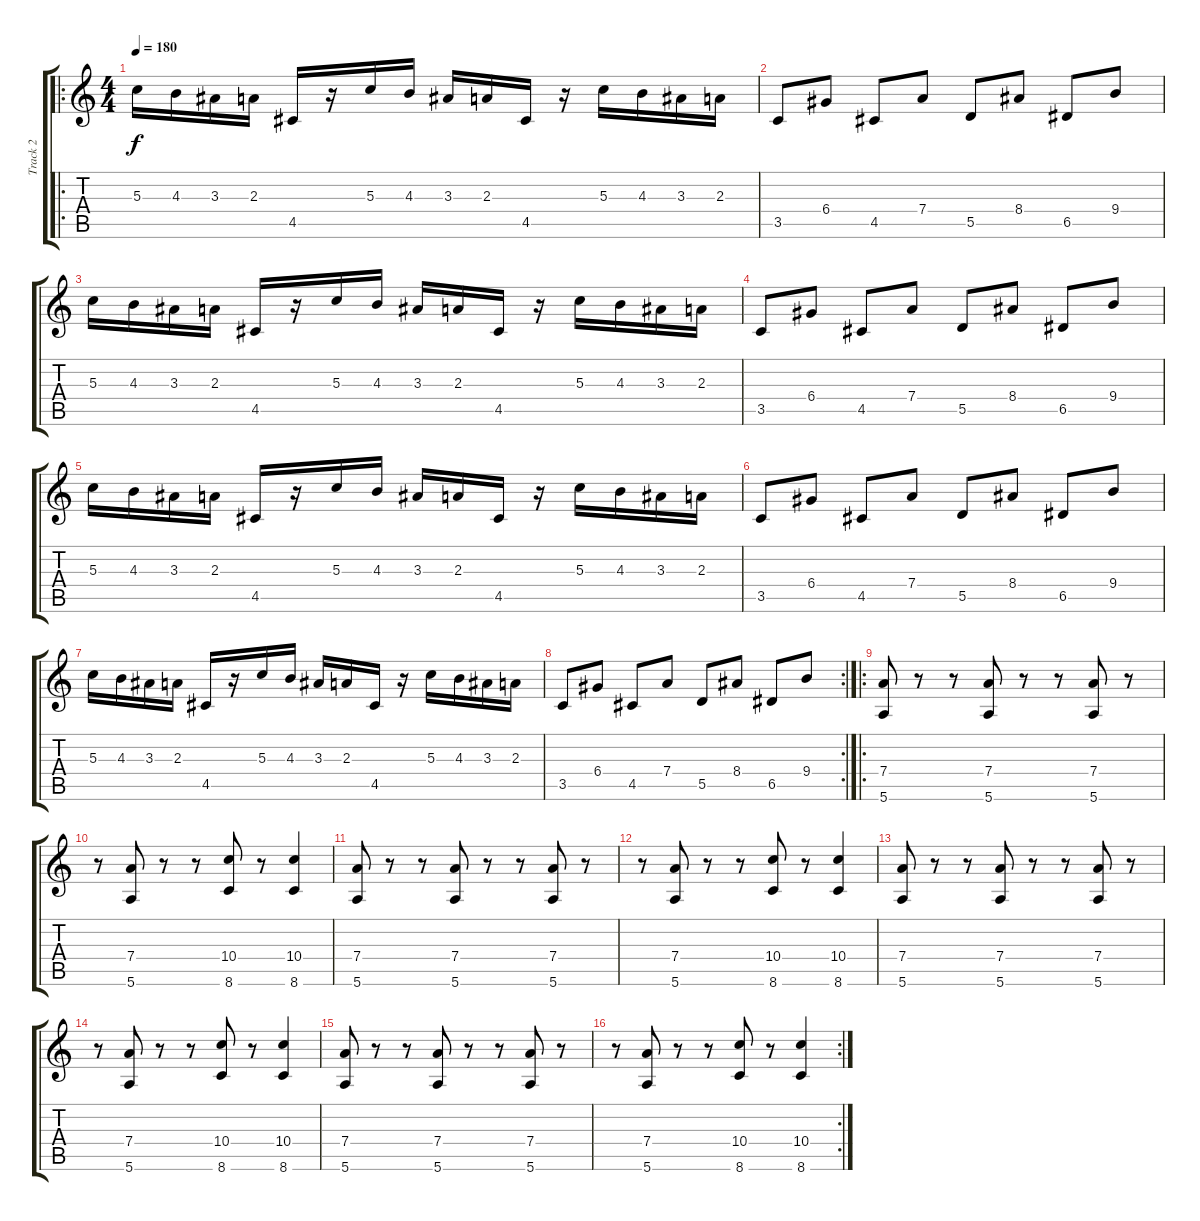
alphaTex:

\track ("Track 2" "Track 2") {instrument distortionguitar}
\staff {score tabs}
\tuning (E4 B3 G3 D3 A2 E2) {hide}
\ro
\ts (4 4)
\tempo 180
\clef g2
\ks c
5.3.16{dy f instrument distortionguitar} 4.3.16 3.3.16 2.3.16 4.5.16 r.16 5.3.16 4.3.16 3.3.16 2.3.16 4.5.16 r.16 5.3.16 4.3.16 3.3.16 2.3.16 |
3.5.8 6.4.8 4.5.8 7.4.8 5.5.8 8.4.8 6.5.8 9.4.8 |
5.3.16 4.3.16 3.3.16 2.3.16 4.5.16 r.16 5.3.16 4.3.16 3.3.16 2.3.16 4.5.16 r.16 5.3.16 4.3.16 3.3.16 2.3.16 |
3.5.8 6.4.8 4.5.8 7.4.8 5.5.8 8.4.8 6.5.8 9.4.8 |
5.3.16 4.3.16 3.3.16 2.3.16 4.5.16 r.16 5.3.16 4.3.16 3.3.16 2.3.16 4.5.16 r.16 5.3.16 4.3.16 3.3.16 2.3.16 |
3.5.8 6.4.8 4.5.8 7.4.8 5.5.8 8.4.8 6.5.8 9.4.8 |
5.3.16 4.3.16 3.3.16 2.3.16 4.5.16 r.16 5.3.16 4.3.16 3.3.16 2.3.16 4.5.16 r.16 5.3.16 4.3.16 3.3.16 2.3.16 |
\rc 2
3.5.8 6.4.8 4.5.8 7.4.8 5.5.8 8.4.8 6.5.8 9.4.8 |
\ro
(7.4 5.6).8 r.8 r.8 (7.4 5.6).8 r.8 r.8 (7.4 5.6).8 r.8 |
r.8 (7.4 5.6).8 r.8 r.8 (10.4 8.6).8 r.8 (10.4 8.6).4 |
(7.4 5.6).8 r.8 r.8 (7.4 5.6).8 r.8 r.8 (7.4 5.6).8 r.8 |
r.8 (7.4 5.6).8 r.8 r.8 (10.4 8.6).8 r.8 (10.4 8.6).4 |
(7.4 5.6).8 r.8 r.8 (7.4 5.6).8 r.8 r.8 (7.4 5.6).8 r.8 |
r.8 (7.4 5.6).8 r.8 r.8 (10.4 8.6).8 r.8 (10.4 8.6).4 |
(7.4 5.6).8 r.8 r.8 (7.4 5.6).8 r.8 r.8 (7.4 5.6).8 r.8 |
\rc 2
r.8 (7.4 5.6).8 r.8 r.8 (10.4 8.6).8 r.8 (10.4 8.6).4
